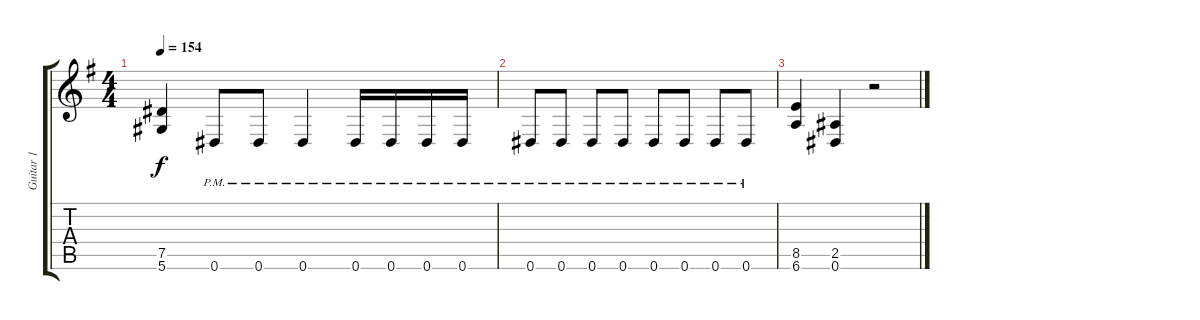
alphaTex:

\track ("Guitar 1" "Guitar 1") {instrument distortionguitar}
\staff {score tabs}
\tuning (Eb4 Bb3 Gb3 Db3 Ab2 Eb2) {hide}
\ts (4 4)
\tempo 154
\clef g2
\ks eminor
(7.5 5.6).4{dy f} 0.6{pm}.8 0.6{pm}.8 0.6{pm}.4 0.6{pm}.16 0.6{pm}.16 0.6{pm}.16 0.6{pm}.16 |
0.6{pm}.8 0.6{pm}.8 0.6{pm}.8 0.6{pm}.8 0.6{pm}.8 0.6{pm}.8 0.6{pm}.8 0.6{pm}.8 |
(8.5 6.6).4 (2.5 0.6).4 r.2
